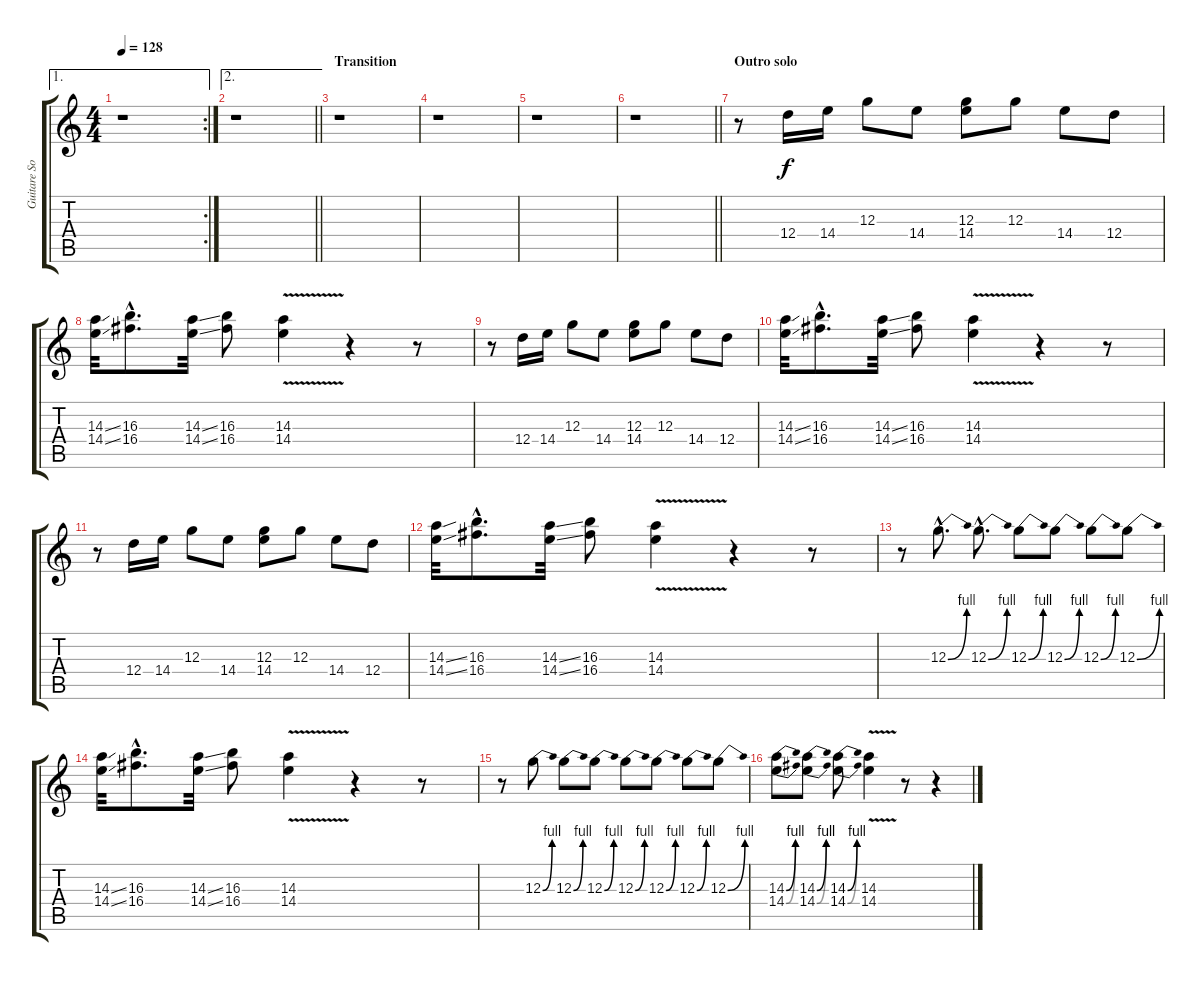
\track ("Guitare Solo" "Guitare So") {instrument distortionguitar}
\staff {score tabs}
\tuning (E4 B3 G3 D3 A2 E2) {hide}
\ae 1
\rc 2
\ts (4 4)
\tempo 128
\clef g2
\ks c
r.1{dy f} |
\ae 2
\barLineRight lightlight
r.1 |
\section ("" "Transition")
r.1 |
r.1 |
r.1 |
\barLineRight lightlight
r.1 |
\section ("" "Outro solo")
r.8 12.4.16 14.4.16 12.3.8 14.4.8 (12.3 14.4).8 12.3.8 14.4.8 12.4.8 |
(14.3{ss} 14.4{ss}).32 (16.3{hac} 16.4{hac}).8{d} (14.3{ss} 14.4{ss}).32 (16.3 16.4).8 (14.3{v} 14.4).4 r.4 r.8 |
r.8 12.4.16 14.4.16 12.3.8 14.4.8 (12.3 14.4).8 12.3.8 14.4.8 12.4.8 |
(14.3{ss} 14.4{ss}).32 (16.3{hac} 16.4{hac}).8{d} (14.3{ss} 14.4{ss}).32 (16.3 16.4).8 (14.3{v} 14.4).4 r.4 r.8 |
r.8 12.4.16 14.4.16 12.3.8 14.4.8 (12.3 14.4).8 12.3.8 14.4.8 12.4.8 |
(14.3{ss} 14.4{ss}).32 (16.3{hac} 16.4{hac}).8{d} (14.3{ss} 14.4{ss}).32 (16.3 16.4).8 (14.3{v} 14.4).4 r.4 r.8 |
r.8 12.3{be (bend 0 0 60 4) hac}.8{d} 12.3{be (bend 0 0 60 4) hac}.8{d} 12.3{be (bend 0 0 60 4)}.8 12.3{be (bend 0 0 60 4)}.8 12.3{be (bend 0 0 60 4)}.8 12.3{be (bend 0 0 60 4)}.8 |
(14.3{ss} 14.4{ss}).32 (16.3{hac} 16.4{hac}).8{d} (14.3{ss} 14.4{ss}).32 (16.3 16.4).8 (14.3{v} 14.4).4 r.4 r.8 |
r.8 12.3{be (bend 0 0 60 4)}.8 12.3{be (bend 0 0 60 4)}.8 12.3{be (bend 0 0 60 4)}.8 12.3{be (bend 0 0 60 4)}.8 12.3{be (bend 0 0 60 4)}.8 12.3{be (bend 0 0 60 4)}.8 12.3{be (bend 0 0 60 4)}.8 |
(14.3{be (bend 0 0 60 4)} 14.4{be (bend 0 0 60 4)}).8 (14.3{be (bend 0 0 60 4)} 14.4{be (bend 0 0 60 4)}).8 (14.3{be (bend 0 0 60 4)} 14.4{be (bend 0 0 60 4)}).8 (14.3{v} 14.4).4 r.8 r.4
